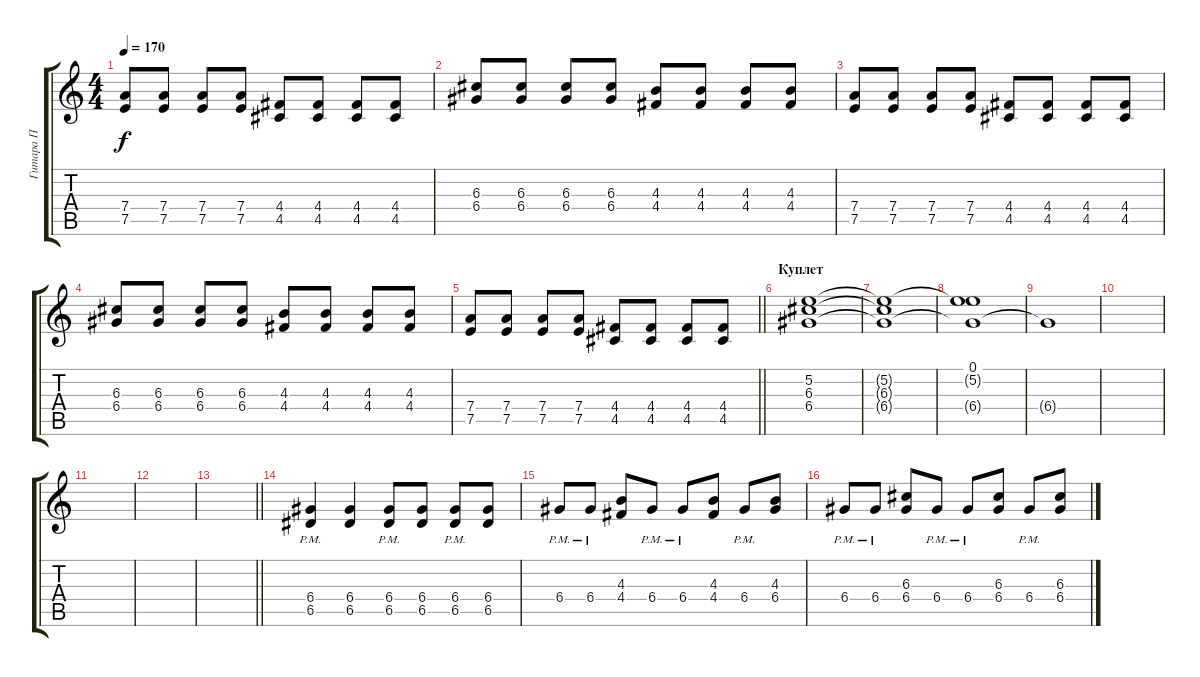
\track ("Гитара П" "Гитара П") {instrument overdrivenguitar}
\staff {score tabs}
\tuning (E4 B3 G3 D3 A2 E2) {hide}
\ts (4 4)
\tempo 170
\clef g2
\ks c
(7.4 7.5).8{dy f} (7.4 7.5).8 (7.4 7.5).8 (7.4 7.5).8 (4.4 4.5).8 (4.4 4.5).8 (4.4 4.5).8 (4.4 4.5).8 |
(6.3 6.4).8 (6.3 6.4).8 (6.3 6.4).8 (6.3 6.4).8 (4.3 4.4).8 (4.3 4.4).8 (4.3 4.4).8 (4.3 4.4).8 |
(7.4 7.5).8 (7.4 7.5).8 (7.4 7.5).8 (7.4 7.5).8 (4.4 4.5).8 (4.4 4.5).8 (4.4 4.5).8 (4.4 4.5).8 |
(6.3 6.4).8 (6.3 6.4).8 (6.3 6.4).8 (6.3 6.4).8 (4.3 4.4).8 (4.3 4.4).8 (4.3 4.4).8 (4.3 4.4).8 |
\barLineRight lightlight
(7.4 7.5).8 (7.4 7.5).8 (7.4 7.5).8 (7.4 7.5).8 (4.4 4.5).8 (4.4 4.5).8 (4.4 4.5).8 (4.4 4.5).8 |
\section ("" "Куплет")
(5.2 6.3 6.4).1{volume 0} |
(5.2{t} 6.3{t} 6.4{t}).1 |
(0.1 5.2{t} 6.4{t}).1 |
6.4{t}.1 |
|
|
|
\barLineRight lightlight
|
\section ("" " ")
(6.4{pm} 6.5{pm}).4{volume 10} (6.4 6.5).4 (6.4{pm} 6.5{pm}).8 (6.4 6.5).8 (6.4{pm} 6.5{pm}).8 (6.4 6.5).8 |
6.4{pm}.8 6.4{pm}.8 (4.3 4.4).8 6.4{pm}.8 6.4{pm}.8 (4.3 4.4).8 6.4{pm}.8 (4.3 6.4).8 |
6.4{pm}.8 6.4{pm}.8 (6.3 6.4).8 6.4{pm}.8 6.4{pm}.8 (6.3 6.4).8 6.4{pm}.8 (6.3 6.4).8
